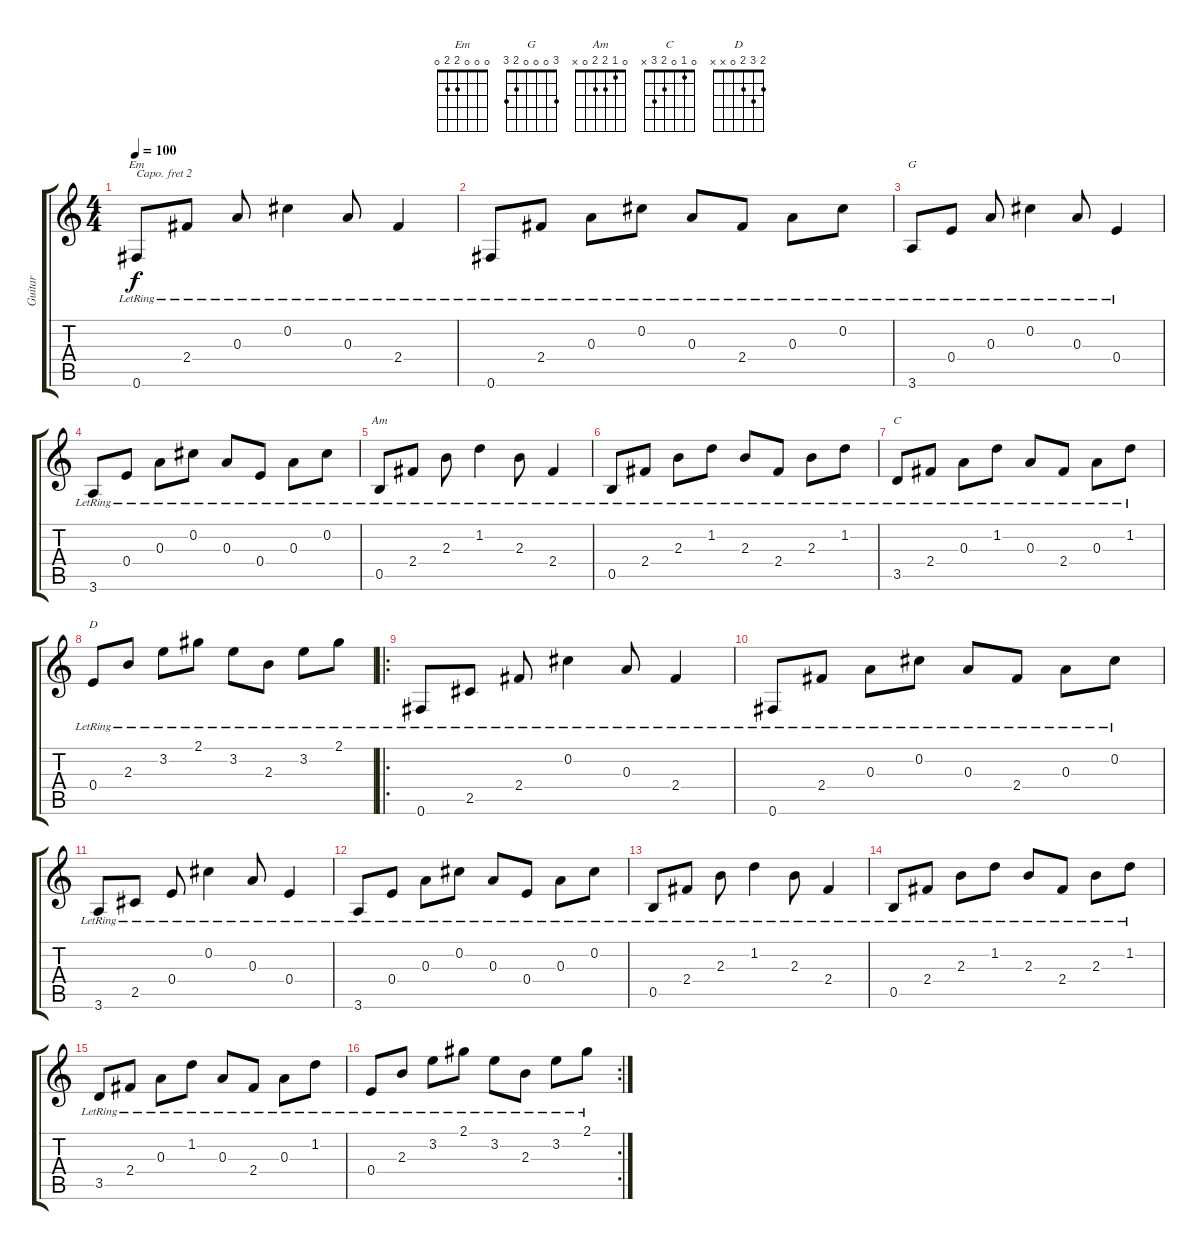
\track ("Guitar" "Guitar") {instrument acousticguitarsteel}
\staff {score tabs}
\capo 2
\tuning (E4 B3 G3 D3 A2 E2) {hide}
\chord ("Em" 0 0 0 2 2 0)
\chord ("G" 3 0 0 0 2 3)
\chord ("Am" 0 1 2 2 0 x)
\chord ("C" 0 1 0 2 3 x)
\chord ("D" 2 3 2 0 x x)
\ts (4 4)
\tempo 100
\clef g2
\ks c
0.6{lr}.8{ch "Em" dy f instrument acousticguitarsteel} 2.4{lr}.8 0.3{lr}.8 0.2{lr}.4 0.3{lr}.8 2.4{lr}.4 |
0.6{lr}.8 2.4{lr}.8 0.3{lr}.8 0.2{lr}.8 0.3{lr}.8 2.4{lr}.8 0.3{lr}.8 0.2{lr}.8 |
3.6{lr}.8{ch "G"} 0.4{lr}.8 0.3{lr}.8 0.2{lr}.4 0.3{lr}.8 0.4{lr}.4 |
3.6{lr}.8 0.4{lr}.8 0.3{lr}.8 0.2{lr}.8 0.3{lr}.8 0.4{lr}.8 0.3{lr}.8 0.2{lr}.8 |
0.5{lr}.8{ch "Am"} 2.4{lr}.8 2.3{lr}.8 1.2{lr}.4 2.3{lr}.8 2.4{lr}.4 |
0.5{lr}.8 2.4{lr}.8 2.3{lr}.8 1.2{lr}.8 2.3{lr}.8 2.4{lr}.8 2.3{lr}.8 1.2{lr}.8 |
3.5{lr}.8{ch "C"} 2.4{lr}.8 0.3{lr}.8 1.2{lr}.8 0.3{lr}.8 2.4{lr}.8 0.3{lr}.8 1.2{lr}.8 |
0.4{lr}.8{ch "D"} 2.3{lr}.8 3.2{lr}.8 2.1{lr}.8 3.2{lr}.8 2.3{lr}.8 3.2{lr}.8 2.1{lr}.8 |
\ro
0.6{lr}.8 2.5{lr}.8 2.4{lr}.8 0.2{lr}.4 0.3{lr}.8 2.4{lr}.4 |
0.6{lr}.8 2.4{lr}.8 0.3{lr}.8 0.2{lr}.8 0.3{lr}.8 2.4{lr}.8 0.3{lr}.8 0.2{lr}.8 |
3.6{lr}.8 2.5{lr}.8 0.4{lr}.8 0.2{lr}.4 0.3{lr}.8 0.4{lr}.4 |
3.6{lr}.8 0.4{lr}.8 0.3{lr}.8 0.2{lr}.8 0.3{lr}.8 0.4{lr}.8 0.3{lr}.8 0.2{lr}.8 |
0.5{lr}.8 2.4{lr}.8 2.3{lr}.8 1.2{lr}.4 2.3{lr}.8 2.4{lr}.4 |
0.5{lr}.8 2.4{lr}.8 2.3{lr}.8 1.2{lr}.8 2.3{lr}.8 2.4{lr}.8 2.3{lr}.8 1.2{lr}.8 |
3.5{lr}.8 2.4{lr}.8 0.3{lr}.8 1.2{lr}.8 0.3{lr}.8 2.4{lr}.8 0.3{lr}.8 1.2{lr}.8 |
\rc 2
0.4{lr}.8 2.3{lr}.8 3.2{lr}.8 2.1{lr}.8 3.2{lr}.8 2.3{lr}.8 3.2{lr}.8 2.1{lr}.8
